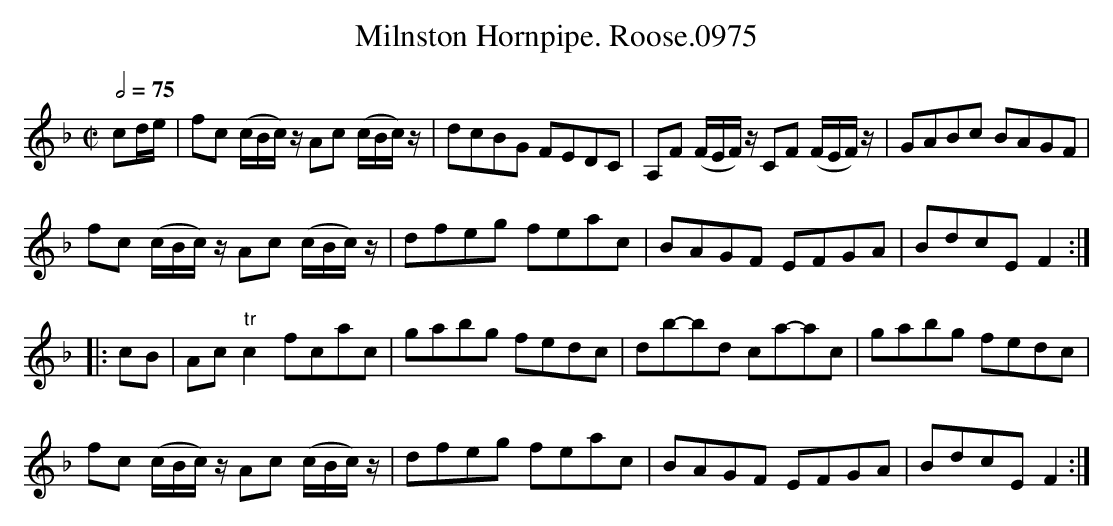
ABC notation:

X:1
T:Milnston Hornpipe. Roose.0975
M:C|
L:1/8
Q:2/4=75
K:F
cd/e/ | fc (c/B/c/)z/ Ac (c/B/c/)z/ | dcBG FEDC | A,F (F/E/F/)z/ CF (F/E/F/)z/ | GABc BAGF |
fc (c/B/c/)z/ Ac (c/B/c/)z/ | dfeg feac | BAGF EFGA | BdcE F2 :|
|: cB | Ac "tr"c2 fcac | gabg fedc | db-bd ca-ac | gabg fedc |
fc (c/B/c/)z/ Ac (c/B/c/)z/ | dfeg feac | BAGF EFGA | BdcE F2 :|
